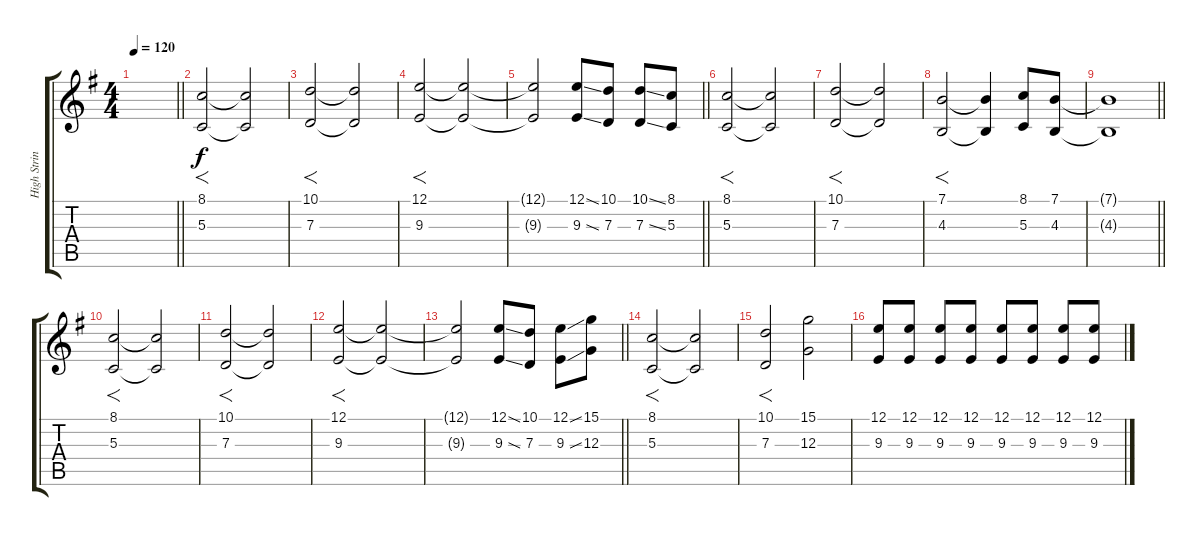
\track ("High Strings Standard" "High Strin") {instrument stringensemble1}
\staff {score tabs}
\tuning (E4 B3 G3 D3 A2 E2) {hide}
\ts (4 4)
\tempo 120
\clef g2
\barLineRight lightlight
\ks eminor
|
(8.1 5.3).2{f volume 12 instrument stringensemble1} (8.1{t} 5.3{t}).2 |
(10.1 7.3).2{f} (10.1{t} 7.3{t}).2 |
(12.1 9.3).2{f} (12.1{t} 9.3{t}).2 |
\barLineRight lightlight
(12.1{t} 9.3{t}).2 (12.1{ss} 9.3{ss}).8 (10.1 7.3).8 (10.1{ss} 7.3{ss}).8 (8.1 5.3).8 |
(8.1 5.3).2{f} (8.1{t} 5.3{t}).2 |
(10.1 7.3).2{f} (10.1{t} 7.3{t}).2 |
(7.1 4.3).2{f} (7.1{t} 4.3{t}).4 (8.1 5.3).8 (7.1 4.3).8 |
\barLineRight lightlight
(7.1{t} 4.3{t}).1 |
\section ("" "")
(8.1 5.3).2{f volume 12 instrument stringensemble1} (8.1{t} 5.3{t}).2 |
(10.1 7.3).2{f} (10.1{t} 7.3{t}).2 |
(12.1 9.3).2{f} (12.1{t} 9.3{t}).2 |
\barLineRight lightlight
(12.1{t} 9.3{t}).2 (12.1{ss} 9.3{ss}).8 (10.1 7.3).8 (12.1{ss} 9.3{ss}).8 (15.1 12.3).8 |
(8.1 5.3).2{f} (8.1{t} 5.3{t}).2 |
(10.1 7.3).2{f} (15.1 12.3).2 |
(12.1 9.3).8 (12.1 9.3).8 (12.1 9.3).8 (12.1 9.3).8 (12.1 9.3).8 (12.1 9.3).8 (12.1 9.3).8 (12.1 9.3).8
